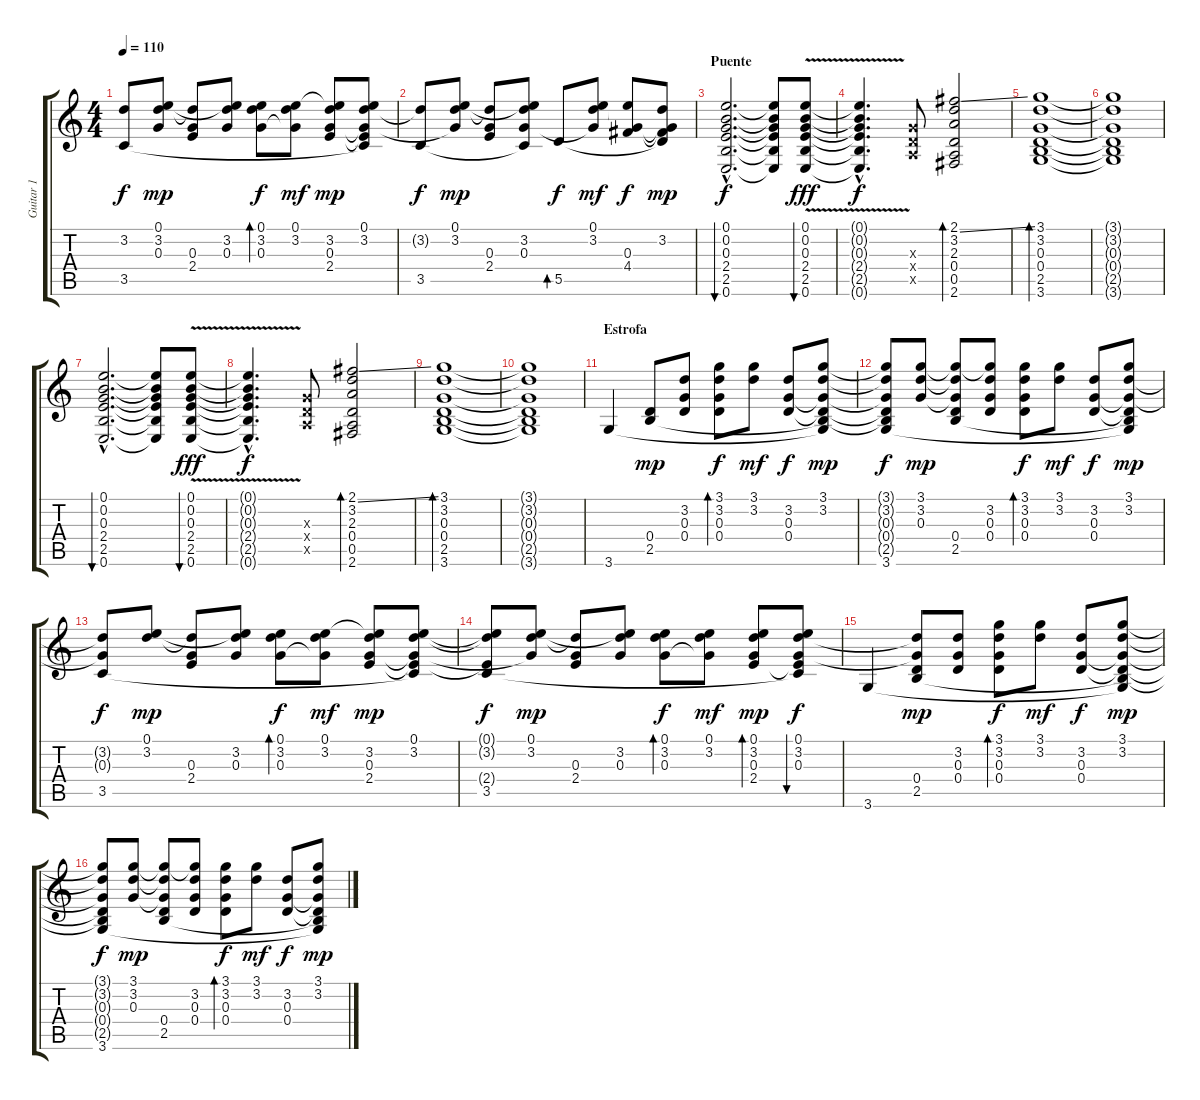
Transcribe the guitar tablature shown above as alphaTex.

\track ("Guitar 1" "Guitar 1") {instrument electricguitarjazz}
\staff {score tabs}
\tuning (E4 B3 G3 D3 A2 E2) {hide}
\ts (4 4)
\tempo 110
\clef g2
\ks c
(3.2{t} 3.5).8{dy f} (0.1 3.2 0.3{t}).8{dy mp} (3.2{t} 0.3 2.4).8 (0.1{t} 3.2 0.3).8 (0.1 3.2 0.3).8{bd 60 dy f} (0.1 3.2 0.3{t}).8{dy mf} (0.1{t} 3.2 0.3 2.4).8{dy mp} (0.1 3.2 0.3{t} 2.4{t} 3.5{t}).8 |
(3.2{t} 3.5).8{dy f} (0.1 3.2 0.3{t}).8{dy mp} (3.2{t} 0.3 2.4).8 (0.1{t} 3.2 0.3 3.5{t}).8 5.5.8{bd 60 dy f} (0.1 3.2 0.3{t}).8{dy mf} (0.1{t} 0.3 4.4).8{dy f} (3.2 0.3{t} 4.4{t} 5.5{t}).8{dy mp} |
\section ("" "Puente")
(0.1{hac} 0.2{hac} 0.3{hac} 2.4{hac} 2.5{hac} 0.6{hac}).2{d bu 120 dy f} (0.1{t} 0.2{t} 0.3{t} 2.4{t} 2.5{t} 0.6{t}).8 (0.1{v} 0.2 0.3 2.4 2.5 0.6).8{bu 480 dy fff} |
(0.1{hac t} 0.2{hac t} 0.3{hac t} 2.4{hac t} 2.5{hac t} 0.6{hac t}).4{d dy f} (0.3{x} 0.4{x} 0.5{x}).8 (2.1{ss} 3.2 2.3 0.4 0.5 2.6).2{bd 60} |
(3.1 3.2 0.3 0.4 2.5 3.6).1{bd 60} |
(3.1{t} 3.2{t} 0.3{t} 0.4{t} 2.5{t} 3.6{t}).1 |
(0.1{hac} 0.2{hac} 0.3{hac} 2.4{hac} 2.5{hac} 0.6{hac}).2{d bu 120} (0.1{t} 0.2{t} 0.3{t} 2.4{t} 2.5{t} 0.6{t}).8 (0.1{v} 0.2 0.3 2.4 2.5 0.6).8{bu 480 dy fff} |
(0.1{hac t} 0.2{hac t} 0.3{hac t} 2.4{hac t} 2.5{hac t} 0.6{hac t}).4{d dy f} (0.3{x} 0.4{x} 0.5{x}).8 (2.1{ss} 3.2 2.3 0.4 0.5 2.6).2{bd 60} |
(3.1 3.2 0.3 0.4 2.5 3.6).1{bd 60} |
(3.1{t} 3.2{t} 0.3{t} 0.4{t} 2.5{t} 3.6{t}).1 |
\section ("" "Estrofa")
3.6.4 (0.4 2.5).8{dy mp} (3.2 0.3 0.4).8 (3.1 3.2 0.3 0.4).8{bd 60 dy f} (3.1 3.2).8{dy mf} (3.2 0.3 0.4).8{dy f} (3.1 3.2 0.3{t} 0.4{t} 2.5{t} 3.6{t}).8{dy mp} |
(3.1{t} 3.2{t} 0.3{t} 0.4{t} 2.5{t} 3.6).8{dy f} (3.1 3.2 0.3).8{dy mp} (3.1{t} 3.2{t} 0.3{t} 0.4 2.5).8 (3.1{t} 3.2 0.3 0.4).8 (3.1 3.2 0.3 0.4).8{bd 60 dy f} (3.1 3.2).8{dy mf} (3.2 0.3 0.4).8{dy f} (3.1 3.2 0.3{t} 0.4{t} 2.5{t} 3.6{t}).8{dy mp} |
(3.2{t} 0.3{t} 3.5).8{dy f} (0.1 3.2).8{dy mp} (3.2{t} 0.3 2.4).8 (0.1{t} 3.2 0.3).8 (0.1 3.2 0.3).8{bd 60 dy f} (0.1 3.2 0.3{t}).8{dy mf} (0.1{t} 3.2 0.3 2.4).8{dy mp} (0.1 3.2 0.3{t} 2.4{t} 3.5{t}).8 |
(0.1{t} 3.2{t} 2.4{t} 3.5).8{dy f} (0.1 3.2 0.3{t}).8{dy mp} (3.2{t} 0.3 2.4).8 (0.1{t} 3.2 0.3).8 (0.1 3.2 0.3).8{bd 60 dy f} (0.1 3.2 0.3{t}).8{dy mf} (0.1 3.2 0.3 2.4).8{bd 60 dy mp} (0.1 3.2 0.3 2.4{t} 3.5{t}).8{bu 60 dy f} |
3.6.4 (3.2{t} 0.3{t} 0.4 2.5).8{dy mp} (3.2 0.3 0.4).8 (3.1 3.2 0.3 0.4).8{bd 60 dy f} (3.1 3.2).8{dy mf} (3.2 0.3 0.4).8{dy f} (3.1 3.2 0.3{t} 0.4{t} 2.5{t} 3.6{t}).8{dy mp} |
(3.1{t} 3.2{t} 0.3{t} 0.4{t} 2.5{t} 3.6).8{dy f} (3.1 3.2 0.3).8{dy mp} (3.1{t} 3.2{t} 0.3{t} 0.4 2.5).8 (3.1{t} 3.2 0.3 0.4).8 (3.1 3.2 0.3 0.4).8{bd 60 dy f} (3.1 3.2).8{dy mf} (3.2 0.3 0.4).8{dy f} (3.1 3.2 0.3{t} 0.4{t} 2.5{t} 3.6{t}).8{dy mp}
